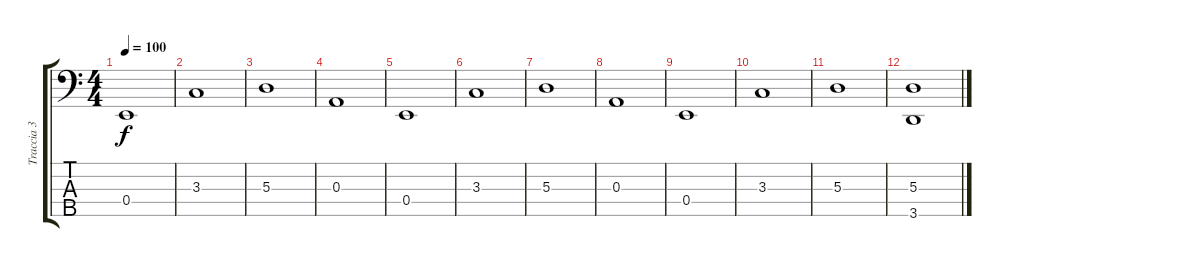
\track ("Traccia 3" "Traccia 3") {instrument electricbassfinger}
\staff {score tabs}
\tuning (G2 D2 A1 E1 B0) {hide}
\ts (4 4)
\tempo 100
\clef f4
\ks c
0.4.1{dy f} |
3.3.1 |
5.3.1 |
0.3.1 |
0.4.1 |
3.3.1 |
5.3.1 |
0.3.1 |
0.4.1 |
3.3.1 |
5.3.1 |
(5.3 3.5).1
